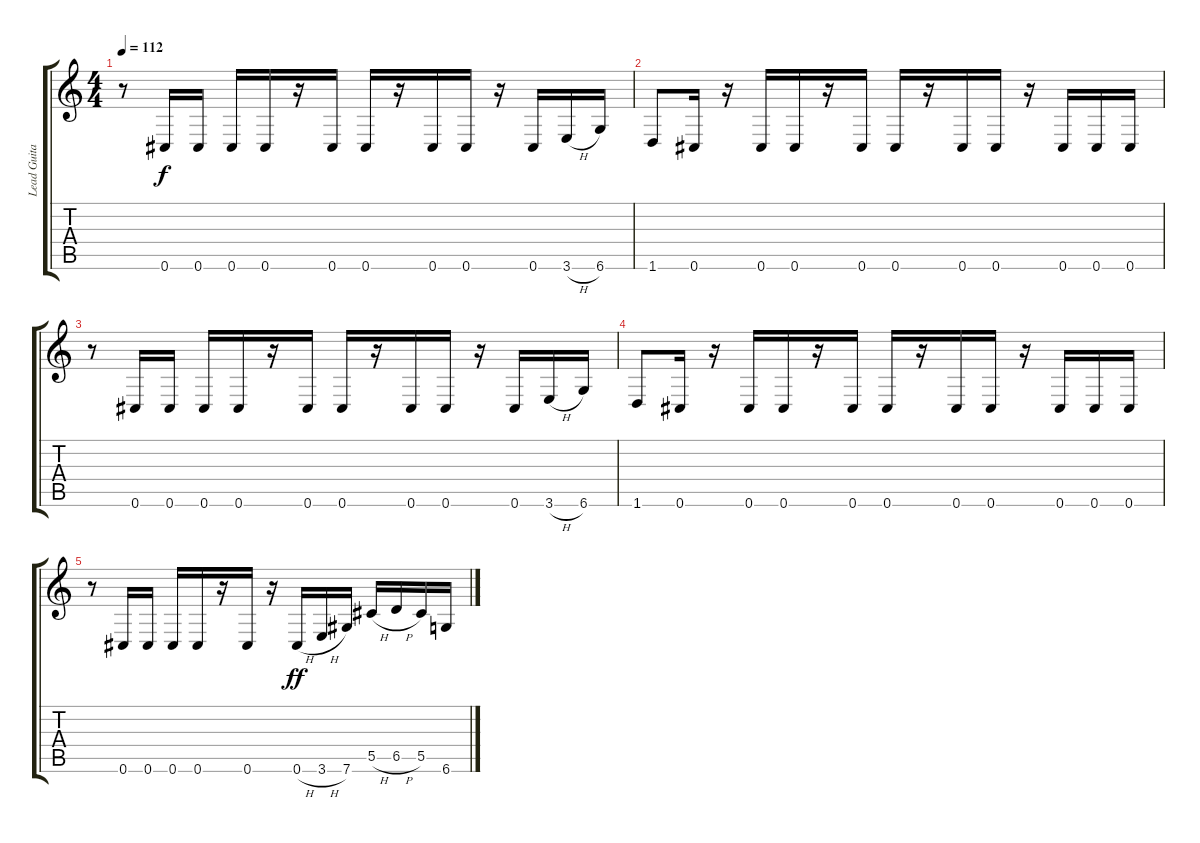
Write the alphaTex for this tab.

\track ("Lead Guitar" "Lead Guita") {instrument distortionguitar}
\staff {score tabs}
\tuning (Eb4 Bb3 Gb3 Db3 Ab2 Db2) {hide}
\ts (4 4)
\tempo 112
\clef g2
\ks c
r.8{dy f} 0.6.16 0.6.16 0.6.16 0.6.16 r.16 0.6.16 0.6.16 r.16 0.6.16 0.6.16 r.16 0.6.16 3.6{h}.16 6.6.16 |
1.6.8 0.6.16 r.16 0.6.16 0.6.16 r.16 0.6.16 0.6.16 r.16 0.6.16 0.6.16 r.16 0.6.16 0.6.16 0.6.16 |
r.8 0.6.16 0.6.16 0.6.16 0.6.16 r.16 0.6.16 0.6.16 r.16 0.6.16 0.6.16 r.16 0.6.16 3.6{h}.16 6.6.16 |
1.6.8 0.6.16 r.16 0.6.16 0.6.16 r.16 0.6.16 0.6.16 r.16 0.6.16 0.6.16 r.16 0.6.16 0.6.16 0.6.16 |
r.8 0.6.16 0.6.16 0.6.16 0.6.16 r.16 0.6.16 r.16 0.6{h}.16{dy ff} 3.6{h}.16 7.6.16 5.5{h}.16 6.5{h}.16 5.5.16 6.6.16
